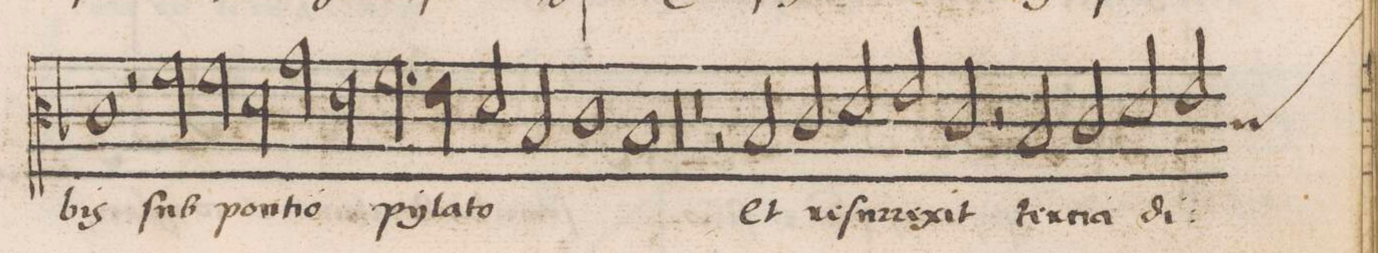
**kern	**text
*I"CANTVS	*
*clefC3	*
*k[b-]	*
*met(C|)	*
*M2/1	*
1c\	-bis
=81-	=81-
2r	.
2f\	ſub
2f\	pon-
2d\	-ti-
=82-	=82-
2g\	-o
2e\	.
2.f\	pi-
4e\	-la-
=83-	=83-
2d/	-to
2B-/	.
1c\	.
=84-	=84-
1B-/	.
00r	.
=85-	=85-
=86-	=86-
0r	.
=87-	=87-
2r	.
2B-/	et
=88-	=88-
2c/	re-
2d/	-ſur-
2e/	-re-
2c/	-xit
=89-	=89-
2r	.
2B-/	ter-
2c/	-ci-
2d/	-a
=90-	=90-
*custos:c	*
2e/	di-
*-	*-
